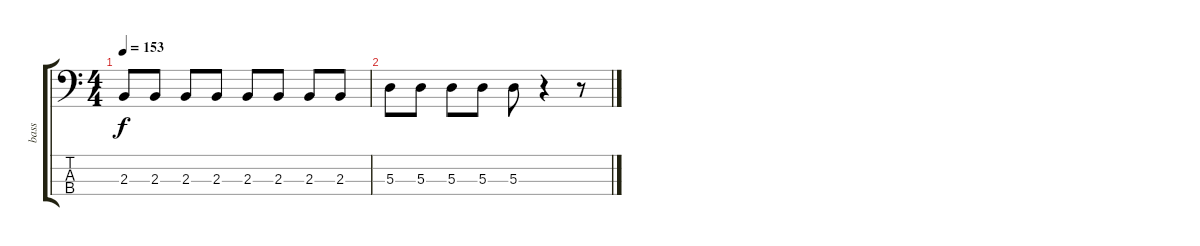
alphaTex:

\track ("bass" "bass") {instrument electricbasspick}
\staff {score tabs}
\tuning (G2 D2 A1 E1) {hide}
\ts (4 4)
\tempo 153
\clef f4
\ks c
2.3.8{dy f} 2.3.8 2.3.8 2.3.8 2.3.8 2.3.8 2.3.8 2.3.8 |
5.3.8 5.3.8 5.3.8 5.3.8 5.3.8 r.4 r.8
